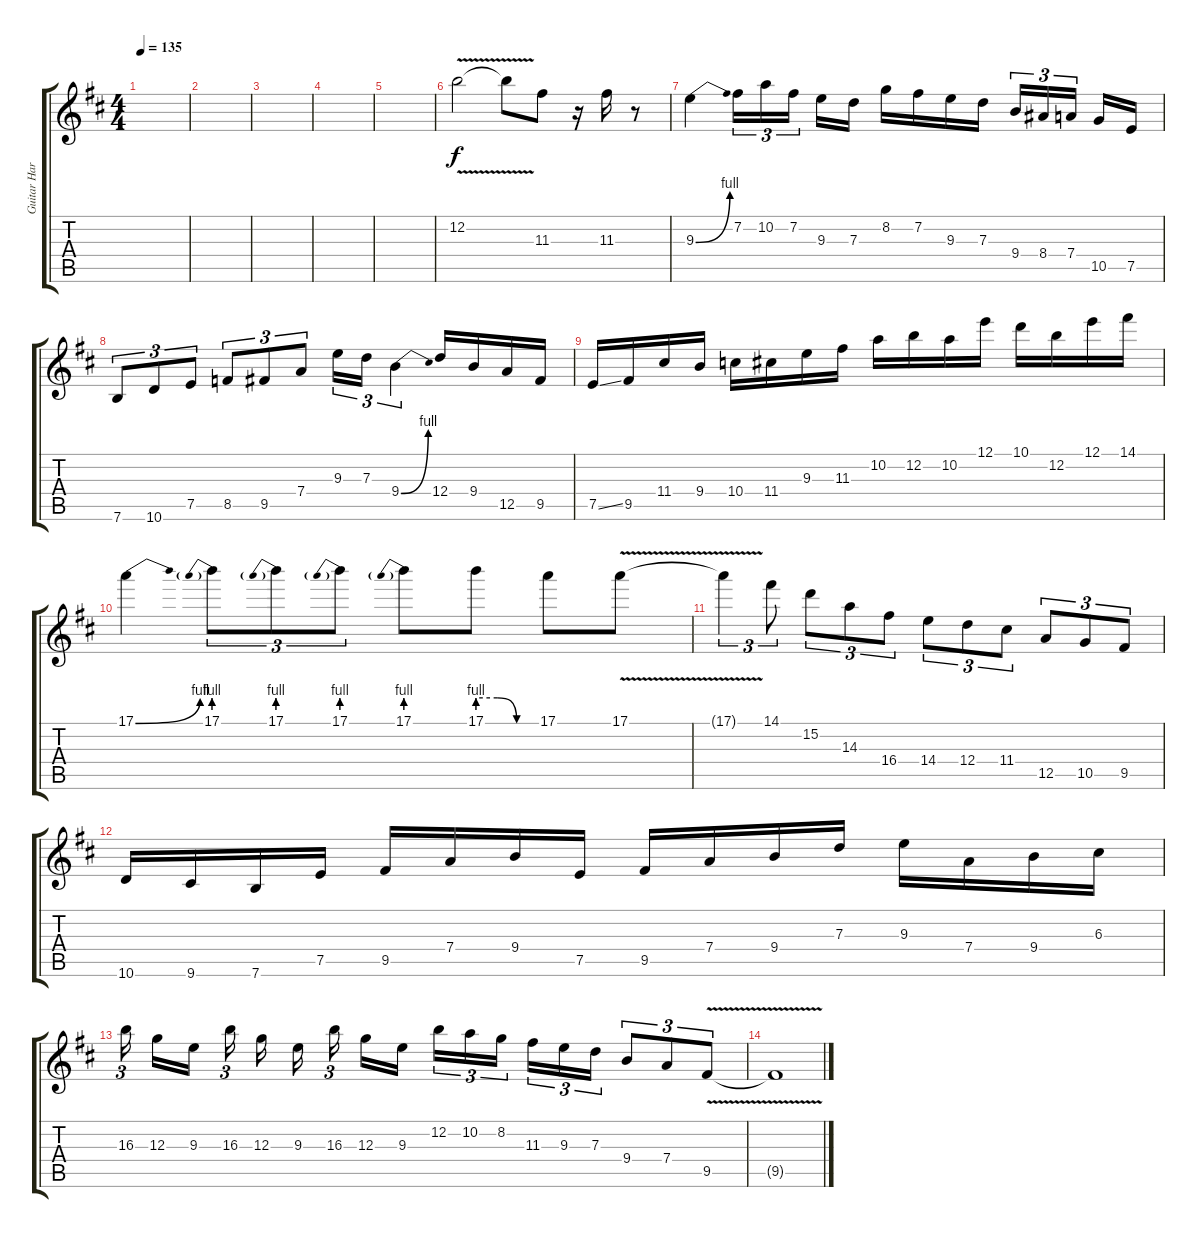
\track ("Guitar Harm." "Guitar Har") {instrument distortionguitar}
\staff {score tabs}
\tuning (E4 B3 G3 D3 A2 E2) {hide}
\ts (4 4)
\tempo 135
\clef g2
\ks d
|
|
|
|
|
12.2{v}.2{volume 16 instrument overdrivenguitar} 12.2{t}.8 11.3.8 r.16 11.3.16 r.8 |
9.3{be (bend 0 0 60 4)}.4 7.2.16{tu (3 2)} 10.2.16{tu (3 2)} 7.2.16{tu (3 2)} 9.3.16 7.3.16 8.2.16 7.2.16 9.3.16 7.3.16 9.4.16{tu (3 2)} 8.4.16{tu (3 2)} 7.4.16{tu (3 2)} 10.5.16 7.5.16 |
7.6.8{tu (3 2)} 10.6.8{tu (3 2)} 7.5.8{tu (3 2)} 8.5.8{tu (3 2)} 9.5.8{tu (3 2)} 7.4.8{tu (3 2)} 9.3.16{tu (3 2)} 7.3.16{tu (3 2)} 9.4{be (bend 0 0 60 4)}.4{tu (3 2)} 12.4.16 9.4.16 12.5.16 9.5.16 |
7.5{ss}.16 9.5.16 11.4.16 9.4.16 10.4.16 11.4.16 9.3.16 11.3.16 10.2.16 12.2.16 10.2.16 12.1.16 10.1.16 12.2.16 12.1.16 14.1.16 |
17.1{be (bend 0 0 60 4)}.4 17.1{be (prebend 0 4 60 4)}.8{tu (3 2)} 17.1{be (prebend 0 4 60 4)}.8{tu (3 2)} 17.1{be (prebend 0 4 60 4)}.8{tu (3 2)} 17.1{be (prebend 0 4 60 4)}.8 17.1{be (custom 0 4 20 4 40 0 60 0)}.8 17.1.8 17.1{v}.8 |
17.1{t}.4{tu (3 2)} 14.1.8{tu (3 2)} 15.2.8{tu (3 2)} 14.3.8{tu (3 2)} 16.4.8{tu (3 2)} 14.4.8{tu (3 2)} 12.4.8{tu (3 2)} 11.4.8{tu (3 2)} 12.5.8{tu (3 2)} 10.5.8{tu (3 2)} 9.5.8{tu (3 2)} |
10.6.16 9.6.16 7.6.16 7.5.16 9.5.16 7.4.16 9.4.16 7.5.16 9.5.16 7.4.16 9.4.16 7.3.16 9.3.16 7.4.16 9.4.16 6.3.16 |
16.3.16{tu (3 2)} 12.3.16 9.3.16 16.3.16{tu (3 2)} 12.3.16 9.3.16 16.3.16{tu (3 2)} 12.3.16 9.3.16 12.2.16{tu (3 2)} 10.2.16{tu (3 2)} 8.2.16{tu (3 2)} 11.3.16{tu (3 2)} 9.3.16{tu (3 2)} 7.3.16{tu (3 2)} 9.4.8{tu (3 2)} 7.4.8{tu (3 2)} 9.5{v}.8{tu (3 2)} |
9.5{t}.1
